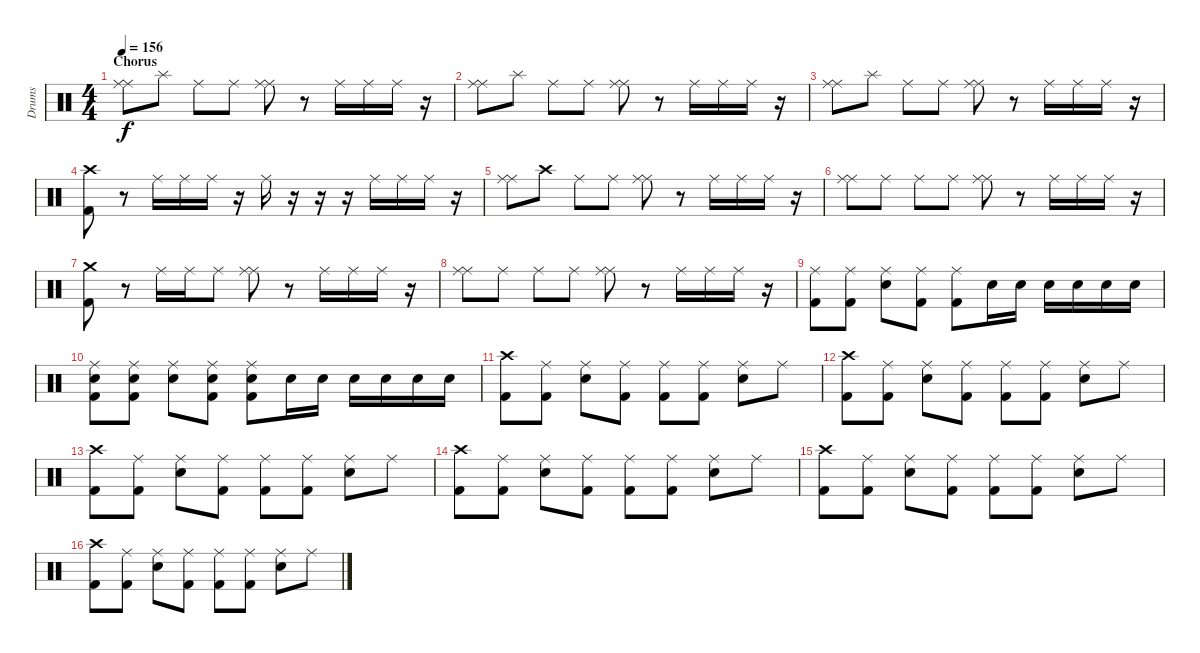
\track ("Drums" "Drums") {instrument percussion}
\staff {score}
\articulation defaults
\ts (4 4)
\section ("" "Chorus")
\tempo 156
\clef neutral
\ks c
("Ride (middle)" "Ride (middle)").8{dy f} "Splash (hit)".8 "Ride (middle)".8 "Ride (middle)".8 ("Ride (middle)" "Ride (middle)").8 r.8 "Ride (middle)".16 "Ride (middle)".16 "Ride (middle)".16 r.16 |
("Ride (middle)" "Ride (middle)").8 "Splash (hit)".8 "Ride (middle)".8 "Ride (middle)".8 ("Ride (middle)" "Ride (middle)").8 r.8 "Ride (middle)".16 "Ride (middle)".16 "Ride (middle)".16 r.16 |
("Ride (middle)" "Ride (middle)").8 "Splash (hit)".8 "Ride (middle)".8 "Ride (middle)".8 ("Ride (middle)" "Ride (middle)").8 r.8 "Ride (middle)".16 "Ride (middle)".16 "Ride (middle)".16 r.16 |
("Crash high (hit)" "Kick (hit) 2").8 r.8 "Ride (middle)".16 "Ride (middle)".16 "Ride (middle)".16 r.16 "Ride (middle)".16 r.16 r.16 r.16 "Ride (middle)".16 "Ride (middle)".16 "Ride (middle)".16 r.16 |
("Ride (middle)" "Ride (middle)").8 "Crash high (hit)".8 "Ride (middle)".8 "Ride (middle)".8 ("Ride (middle)" "Ride (middle)").8 r.8 "Ride (middle)".16 "Ride (middle)".16 "Ride (middle)".16 r.16 |
("Ride (middle)" "Ride (middle)").8 "Ride (middle)".8 "Ride (middle)".8 "Ride (middle)".8 ("Ride (middle)" "Ride (middle)").8 r.8 "Ride (middle)".16 "Ride (middle)".16 "Ride (middle)".16 r.16 |
("Crash medium (hit)" "Kick (hit) 2").8 r.8 "Ride (middle)".16 "Ride (middle)".16 "Ride (middle)".8 ("Ride (middle)" "Ride (middle)").8 r.8 "Ride (middle)".16 "Ride (middle)".16 "Ride (middle)".16 r.16 |
("Ride (middle)" "Ride (middle)").8 "Ride (middle)".8 "Ride (middle)".8 "Ride (middle)".8 ("Ride (middle)" "Ride (middle)").8 r.8 "Ride (middle)".16 "Ride (middle)".16 "Ride (middle)".16 r.16 |
("Ride (middle)" "Kick (hit) 2").8 ("Ride (middle)" "Kick (hit) 2").8 ("Ride (middle)" "Snare (hit) 2").8 ("Ride (middle)" "Kick (hit) 2").8 ("Ride (middle)" "Kick (hit) 2").8 "Snare (hit) 2".16 "Snare (hit) 2".16 "Snare (hit) 2".16 "Snare (hit) 2".16 "Snare (hit) 2".16 "Snare (hit) 2".16 |
("Ride (middle)" "Snare (hit) 2" "Kick (hit) 2").8 ("Ride (middle)" "Snare (hit) 2" "Kick (hit) 2").8 ("Ride (middle)" "Snare (hit) 2").8 ("Ride (middle)" "Snare (hit) 2" "Kick (hit) 2").8 ("Ride (middle)" "Snare (hit) 2" "Kick (hit) 2").8 "Snare (hit) 2".16 "Snare (hit) 2".16 "Snare (hit) 2".16 "Snare (hit) 2".16 "Snare (hit) 2".16 "Snare (hit) 2".16 |
("Crash high (hit)" "Kick (hit) 2").8 ("Ride (middle)" "Kick (hit) 2").8 ("Ride (middle)" "Snare (hit) 2").8 ("Ride (middle)" "Kick (hit) 2").8 ("Ride (middle)" "Kick (hit) 2").8 ("Ride (middle)" "Kick (hit) 2").8 ("Ride (middle)" "Snare (hit) 2").8 "Ride (middle)".8 |
("Crash high (hit)" "Kick (hit) 2").8 ("Ride (middle)" "Kick (hit) 2").8 ("Ride (middle)" "Snare (hit) 2").8 ("Ride (middle)" "Kick (hit) 2").8 ("Ride (middle)" "Kick (hit) 2").8 ("Ride (middle)" "Kick (hit) 2").8 ("Ride (middle)" "Snare (hit) 2").8 "Ride (middle)".8 |
("Crash high (hit)" "Kick (hit) 2").8 ("Ride (middle)" "Kick (hit) 2").8 ("Ride (middle)" "Snare (hit) 2").8 ("Ride (middle)" "Kick (hit) 2").8 ("Ride (middle)" "Kick (hit) 2").8 ("Ride (middle)" "Kick (hit) 2").8 ("Ride (middle)" "Snare (hit) 2").8 "Ride (middle)".8 |
("Crash high (hit)" "Kick (hit) 2").8 ("Ride (middle)" "Kick (hit) 2").8 ("Ride (middle)" "Snare (hit) 2").8 ("Ride (middle)" "Kick (hit) 2").8 ("Ride (middle)" "Kick (hit) 2").8 ("Ride (middle)" "Kick (hit) 2").8 ("Ride (middle)" "Snare (hit) 2").8 "Ride (middle)".8 |
("Crash high (hit)" "Kick (hit) 2").8 ("Ride (middle)" "Kick (hit) 2").8 ("Ride (middle)" "Snare (hit) 2").8 ("Ride (middle)" "Kick (hit) 2").8 ("Ride (middle)" "Kick (hit) 2").8 ("Ride (middle)" "Kick (hit) 2").8 ("Ride (middle)" "Snare (hit) 2").8 "Ride (middle)".8 |
("Crash high (hit)" "Kick (hit) 2").8 ("Ride (middle)" "Kick (hit) 2").8 ("Ride (middle)" "Snare (hit) 2").8 ("Ride (middle)" "Kick (hit) 2").8 ("Ride (middle)" "Kick (hit) 2").8 ("Ride (middle)" "Kick (hit) 2").8 ("Ride (middle)" "Snare (hit) 2").8 "Ride (middle)".8
